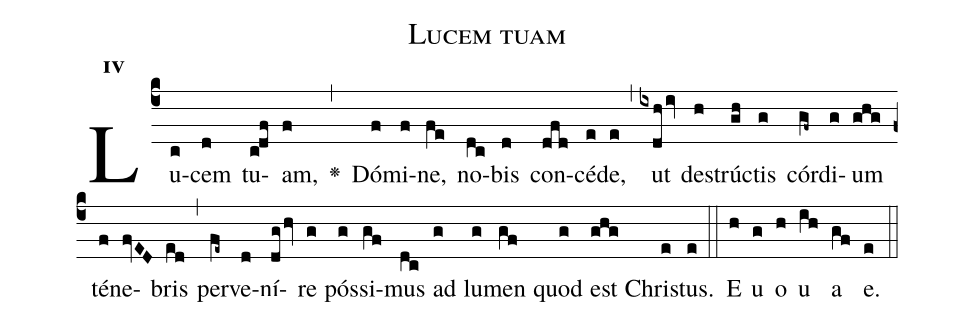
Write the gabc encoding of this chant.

name:Lucem tuam;
office-part:Antiphona;
mode:4;
%%
initial-style: 1;
name: Lucem tuam;
book: https://gallica.bnf.fr/ark:/12148/btv1b8447768b/f397.item;
occasion: Antiphonae ad libitum ad canticum Nunc dimittis;
office-part: Completorium;
user-notes: ;
commentary: ;
annotation: 4e;
centering-scheme: english;
fontsize: 12;
font: OFLSortsMillGoudy;
height: 11;
width: 4.5;
%%
(c4)Lu(c)cem(d) tu(cdf)am,(f) <v>\greheightstar</v>(,) Dó(f)mi(f)ne,(fe) no(dc)bis(d) con(dfd)cé(e)de,(e) (,) ut(ixdh/iv) de(h)strú(gh)ctis(g) cór(gf~)di(g)um(ghg) té(f)ne(fvED)bris(ed) (,) per(fe~)ve(d)ní(dg/hv)re(g) pós(g)si(gf)mus(dc) ad(g) lu(g)men(gf) quod(g) est(ghg) Chri(e)stus.(e) (::)
E(h) u(g) o(h) u(ih) a(gf) e.(e) (::)
